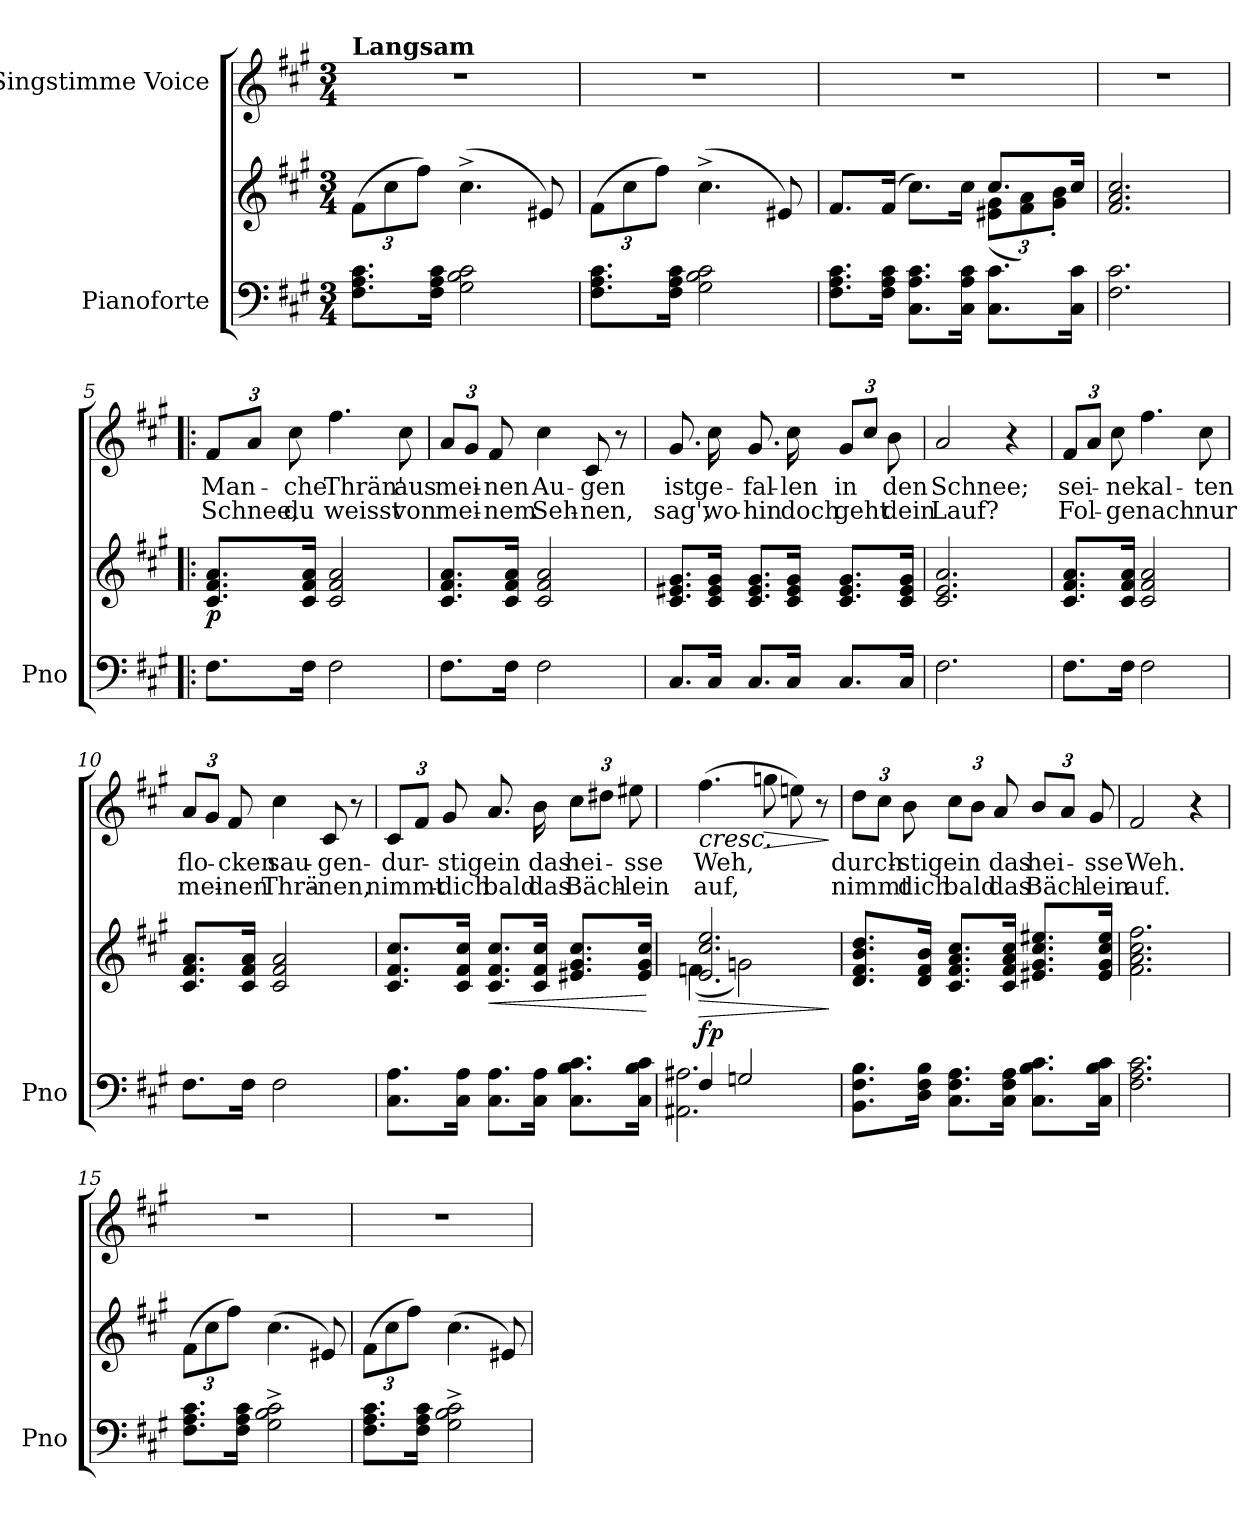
**kern	**kern	**dynam	**kern	**text	**text	**dynam
*part2	*part2	*part2	*part1	*part1	*part1	*part1
*staff3	*staff2	*staff2/3	*staff1	*staff1	*staff1	*staff1
*I"Pianoforte	*	*	*I"Singstimme Voice	*	*	*
*I'Pno	*	*	*	*	*	*
*clefF4	*clefG2	*	*clefG2	*	*	*
*k[f#c#g#]	*k[f#c#g#]	*	*k[f#c#g#]	*	*	*
*M3/4	*M3/4	*	*M3/4	*	*	*
*MM45	*MM45	*	*MM45	*	*	*
*	*Xbrackettup	*	*	*	*	*
=1	=1	=1	=1	=1	=1	=1
!	!	!	!LO:TX:a:B:t=Langsam	!	!	!
8.F#\ 8.A\ 8.c#\L	(12f#\L	.	2.r	.	.	.
.	12cc#\	.	.	.	.	.
.	12ff#\J)	.	.	.	.	.
16F#\ 16A\ 16c#\Jk	.	.	.	.	.	.
2G#\ 2B\ 2c#\	(4.cc#^\	.	.	.	.	.
.	8e#X/)	.	.	.	.	.
=2	=2	=2	=2	=2	=2	=2
8.F#\ 8.A\ 8.c#\L	(12f#\L	.	2.r	.	.	.
.	12cc#\	.	.	.	.	.
.	12ff#\J)	.	.	.	.	.
16F#\ 16A\ 16c#\Jk	.	.	.	.	.	.
2G#\ 2B\ 2c#\	(4.cc#^\	.	.	.	.	.
.	8e#X/)	.	.	.	.	.
=3	=3	=3	=3	=3	=3	=3
*	*^	*	*	*	*	*
8.F#\ 8.A\ 8.c#\L	8.f#/L	2ryy	.	2.r	.	.	.
16F#\ 16A\ 16c#\Jk	(16f#/Jk	.	.	.	.	.	.
8.C#\ 8.A\ 8.c#\L	8.cc#\L)	.	.	.	.	.	.
16C#\ 16A\ 16c#\Jk	16cc#\Jk	.	.	.	.	.	.
8.C#\ 8.c#\L	8.cc#/L	(12e#X\ 12g#\L	.	.	.	.	.
.	.	12f#\ 12a\)	.	.	.	.	.
.	.	12g#\' 12b\'J	.	.	.	.	.
16C#\ 16c#\Jk	16cc#/Jk	.	.	.	.	.	.
*	*v	*v	*	*	*	*	*
=4	=4	=4	=4	=4	=4	=4
2.F#\ 2.c#\	2.f#/ 2.a/ 2.cc#/	.	2.r	.	.	.
!!LO:LB:g=z
=5!|:	=5!|:	=5!|:	=5!|:	=5!|:	=5!|:	=5!|:
*	*	*	*Xbrackettup	*	*	*
!	!	!LO:DY:b	!	!LO:LY:b	!LO:LY:b	!
8.F#\L	8.c#/ 8.f#/ 8.a/L	p	12f#/L	Man-	Schnee,	.
.	.	.	12a/J	.	.	.
!	!	!	!	!LO:LY:b	!LO:LY:b	!
.	.	.	12cc#\	-che	du	.
16F#\Jk	16c#/ 16f#/ 16a/Jk	.	.	.	.	.
!	!	!	!	!LO:LY:b	!LO:LY:b	!
2F#\	2c#/ 2f#/ 2a/	.	4.ff#\	Thrän'	weisst	.
!	!	!	!	!LO:LY:b	!LO:LY:b	!
.	.	.	8cc#\	aus	von	.
=6	=6	=6	=6	=6	=6	=6
!	!	!	!	!LO:LY:b	!LO:LY:b	!
8.F#\L	8.c#/ 8.f#/ 8.a/L	.	12a/L	mei-	mei-	.
.	.	.	12g#/J	.	.	.
!	!	!	!	!LO:LY:b	!LO:LY:b	!
.	.	.	12f#/	-nen	-nem	.
16F#\Jk	16c#/ 16f#/ 16a/Jk	.	.	.	.	.
!	!	!	!	!LO:LY:b	!LO:LY:b	!
2F#\	2c#/ 2f#/ 2a/	.	4cc#\	Au-	Seh-	.
!	!	!	!	!LO:LY:b	!LO:LY:b	!
.	.	.	8c#/	-gen	-nen,	.
.	.	.	8r	.	.	.
=7	=7	=7	=7	=7	=7	=7
!	!	!	!	!LO:LY:b	!LO:LY:b	!
8.C#/L	8.c#/ 8.e#X/ 8.g#/L	.	8.g#/	ist	sag',	.
!	!	!	!	!LO:LY:b	!LO:LY:b	!
16C#/Jk	16c#/ 16e#/ 16g#/Jk	.	16cc#\	ge-	wo-	.
!	!	!	!	!LO:LY:b	!LO:LY:b	!
8.C#/L	8.c#/ 8.e#/ 8.g#/L	.	8.g#/	-fal-	-hin	.
!	!	!	!	!LO:LY:b	!LO:LY:b	!
16C#/Jk	16c#/ 16e#/ 16g#/Jk	.	16cc#\	-len	doch	.
!	!	!	!	!LO:LY:b	!LO:LY:b	!
8.C#/L	8.c#/ 8.e#/ 8.g#/L	.	12g#/L	in	geht	.
.	.	.	12cc#/J	.	.	.
!	!	!	!	!LO:LY:b	!LO:LY:b	!
.	.	.	12b\	den	dein	.
16C#/Jk	16c#/ 16e#/ 16g#/Jk	.	.	.	.	.
=8	=8	=8	=8	=8	=8	=8
!	!	!	!	!LO:LY:b	!LO:LY:b	!
2.F#\	2.c#/ 2.e/ 2.a/	.	2a/	Schnee;	Lauf?	.
.	.	.	4r	.	.	.
!!LO:LB:g=z
=9	=9	=9	=9	=9	=9	=9
!	!	!	!	!LO:LY:b	!LO:LY:b	!
8.F#\L	8.c#/ 8.f#/ 8.a/L	.	12f#/L	sei-	Fol-	.
.	.	.	12a/J	.	.	.
!	!	!	!	!LO:LY:b	!LO:LY:b	!
.	.	.	12cc#\	-ne	-ge	.
16F#\Jk	16c#/ 16f#/ 16a/Jk	.	.	.	.	.
!	!	!	!	!LO:LY:b	!LO:LY:b	!
2F#\	2c#/ 2f#/ 2a/	.	4.ff#\	kal-	nach	.
!	!	!	!	!LO:LY:b	!LO:LY:b	!
.	.	.	8cc#\	-ten	nur	.
=10	=10	=10	=10	=10	=10	=10
!	!	!	!	!LO:LY:b	!LO:LY:b	!
8.F#\L	8.c#/ 8.f#/ 8.a/L	.	12a/L	flo-	mei-	.
.	.	.	12g#/J	.	.	.
!	!	!	!	!LO:LY:b	!LO:LY:b	!
.	.	.	12f#/	-cken	-nen	.
16F#\Jk	16c#/ 16f#/ 16a/Jk	.	.	.	.	.
!	!	!	!	!LO:LY:b	!LO:LY:b	!
2F#\	2c#/ 2f#/ 2a/	.	4cc#\	sau-	Thrä-	.
!	!	!	!	!LO:LY:b	!LO:LY:b	!
.	.	.	8c#/	-gen-	-nen,	.
.	.	.	8r	.	.	.
=11	=11	=11	=11	=11	=11	=11
!	!	!	!	!LO:LY:b	!LO:LY:b	!
8.C#\ 8.A\L	8.c#/ 8.f#/ 8.cc#/L	.	12c#/L	dur-	nimmt-	.
.	.	.	12f#/J	.	.	.
!	!	!	!	!LO:LY:b	!LO:LY:b	!
.	.	.	12g#/	-stig	-dich	.
16C#\ 16A\Jk	16c#/ 16f#/ 16cc#/Jk	.	.	.	.	.
!	!	!LO:HP:b	!	!LO:LY:b	!LO:LY:b	!
8.C#\ 8.A\L	8.c#/ 8.f#/ 8.cc#/L	<	8.a/	ein	bald	.
!	!	!	!	!LO:LY:b	!LO:LY:b	!
16C#\ 16A\Jk	16c#/ 16f#/ 16cc#/Jk	.	16b\	das	das	.
!	!	!	!	!LO:LY:b	!LO:LY:b	!
8.C#\ 8.B\ 8.c#\L	8.e#X/ 8.g#/ 8.cc#/L	.	12cc#\L	hei-	Bäch-	.
.	.	.	12dd#X\J	.	.	.
!	!	!	!	!LO:LY:b	!LO:LY:b	!
.	.	.	12ee#X\	-sse	-lein	.
16C#\ 16B\ 16c#\Jk	16e#/ 16g#/ 16cc#/Jk	.	.	.	.	.
.	.	[	.	.	.	.
=12	=12	=12	=12	=12	=12	=12
*^	*	*	*	*	*	*
!	!	!	!LO:HP:b	!	!LO:LY:b	!LO:LY:b	!LO:HP:b
*	*	*^	*	*	*	*	*
!	!	!	!	!LO:DY:n=1:a=2	!	!	!	!
4F#/	2.AA#X\ 2.A#X\	2.e/ 2.cc#/ 2.ee/	(4fn\	> fp	(4.ff#\	Weh,	auf,	<
2Gn/	.	.	2gn\)	.	.	.	.	.
!	!	!	!	!	!	!	!	!LO:HP:b
.	.	.	.	.	8ggn\	.	.	>
.	.	.	.	.	8een\)	.	.	.
.	.	.	.	.	8r	.	.	.
*v	*v	*	*	*	*	*	*	*
*	*v	*v	*	*	*	*	*
.	.	]	.	.	.	[ ]
!!LO:LB:g=z
=13	=13	=13	=13	=13	=13	=13
!	!	!LO:DY:a=2	!	!LO:LY:b	!LO:LY:b	!
8.BB\ 8.F#\ 8.B\L	8.d/ 8.f#/ 8.b/ 8.dd/L	other-dynamics	12dd\L	durch-	nimmt	.
.	.	.	12cc#\J	.	.	.
!	!	!	!	!LO:LY:b	!LO:LY:b	!
.	.	.	12b\	-stig	dich	.
16D\ 16F#\ 16B\Jk	16d/ 16f#/ 16b/Jk	.	.	.	.	.
!	!	!	!	!LO:LY:b	!LO:LY:b	!
8.C#\ 8.F#\ 8.A\L	8.c#/ 8.f#/ 8.a/ 8.cc#/L	.	12cc#\L	ein	bald	.
.	.	.	12b\J	.	.	.
!	!	!	!	!LO:LY:b	!LO:LY:b	!
.	.	.	12a/	-das	das	.
16C#\ 16F#\ 16A\Jk	16c#/ 16f#/ 16a/ 16cc#/Jk	.	.	.	.	.
!	!	!	!	!LO:LY:b	!LO:LY:b	!
8.C#\ 8.B\ 8.c#\L	8.e#X/ 8.g#/ 8.cc#/ 8.ee#X/L	.	12b/L	hei-	Bäch-	.
.	.	.	12a/J	.	.	.
!	!	!	!	!LO:LY:b	!LO:LY:b	!
.	.	.	12g#/	-sse	-lein	.
16C#\ 16B\ 16c#\Jk	16e#/ 16g#/ 16cc#/ 16ee#/Jk	.	.	.	.	.
=14	=14	=14	=14	=14	=14	=14
!	!	!	!	!LO:LY:b	!LO:LY:b	!
2.F#\ 2.A\ 2.c#\	2.f#\ 2.a\ 2.cc#\ 2.ff#\	.	2f#/	Weh.	auf.	.
.	.	.	4r	.	.	.
=15	=15	=15	=15	=15	=15	=15
8.F#\ 8.A\ 8.c#\L	(12f#\L	.	2.r	.	.	.
.	12cc#\	.	.	.	.	.
.	12ff#\J)	.	.	.	.	.
16F#\ 16A\ 16c#\Jk	.	.	.	.	.	.
2G#\^ 2B\^ 2c#\^	(4.cc#\	.	.	.	.	.
.	8e#X/)	.	.	.	.	.
=16	=16	=16	=16	=16	=16	=16
8.F#\ 8.A\ 8.c#\L	(12f#\L	.	2.r	.	.	.
.	12cc#\	.	.	.	.	.
.	12ff#\J)	.	.	.	.	.
16F#\ 16A\ 16c#\Jk	.	.	.	.	.	.
2G#\^ 2B\^ 2c#\^	(4.cc#\	.	.	.	.	.
.	8e#X/)	.	.	.	.	.
=	=	=	=	=	=	=
*-	*-	*-	*-	*-	*-	*-
